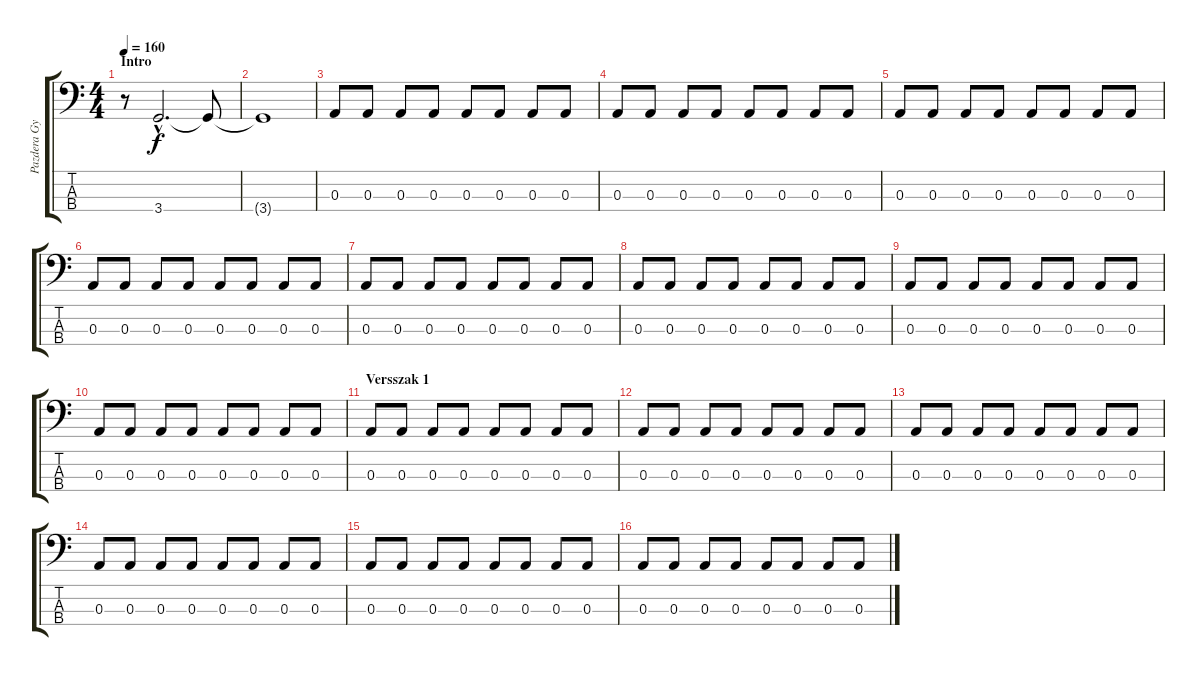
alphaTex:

\track ("Pazdera György" "Pazdera Gy") {instrument electricbassfinger}
\staff {score tabs}
\tuning (G2 D2 A1 E1) {hide}
\ts (4 4)
\section ("" "Intro")
\tempo 160
\clef f4
\ks c
r.8{dy f instrument electricbassfinger} 3.4{hac}.2{d} 3.4{t}.8 |
3.4{t}.1 |
0.3.8 0.3.8 0.3.8 0.3.8 0.3.8 0.3.8 0.3.8 0.3.8 |
0.3.8 0.3.8 0.3.8 0.3.8 0.3.8 0.3.8 0.3.8 0.3.8 |
0.3.8 0.3.8 0.3.8 0.3.8 0.3.8 0.3.8 0.3.8 0.3.8 |
0.3.8 0.3.8 0.3.8 0.3.8 0.3.8 0.3.8 0.3.8 0.3.8 |
0.3.8 0.3.8 0.3.8 0.3.8 0.3.8 0.3.8 0.3.8 0.3.8 |
0.3.8 0.3.8 0.3.8 0.3.8 0.3.8 0.3.8 0.3.8 0.3.8 |
0.3.8 0.3.8 0.3.8 0.3.8 0.3.8 0.3.8 0.3.8 0.3.8 |
0.3.8 0.3.8 0.3.8 0.3.8 0.3.8 0.3.8 0.3.8 0.3.8 |
\section ("" "Versszak 1")
0.3.8 0.3.8 0.3.8 0.3.8 0.3.8 0.3.8 0.3.8 0.3.8 |
0.3.8 0.3.8 0.3.8 0.3.8 0.3.8 0.3.8 0.3.8 0.3.8 |
0.3.8 0.3.8 0.3.8 0.3.8 0.3.8 0.3.8 0.3.8 0.3.8 |
0.3.8 0.3.8 0.3.8 0.3.8 0.3.8 0.3.8 0.3.8 0.3.8 |
0.3.8 0.3.8 0.3.8 0.3.8 0.3.8 0.3.8 0.3.8 0.3.8 |
0.3.8 0.3.8 0.3.8 0.3.8 0.3.8 0.3.8 0.3.8 0.3.8
